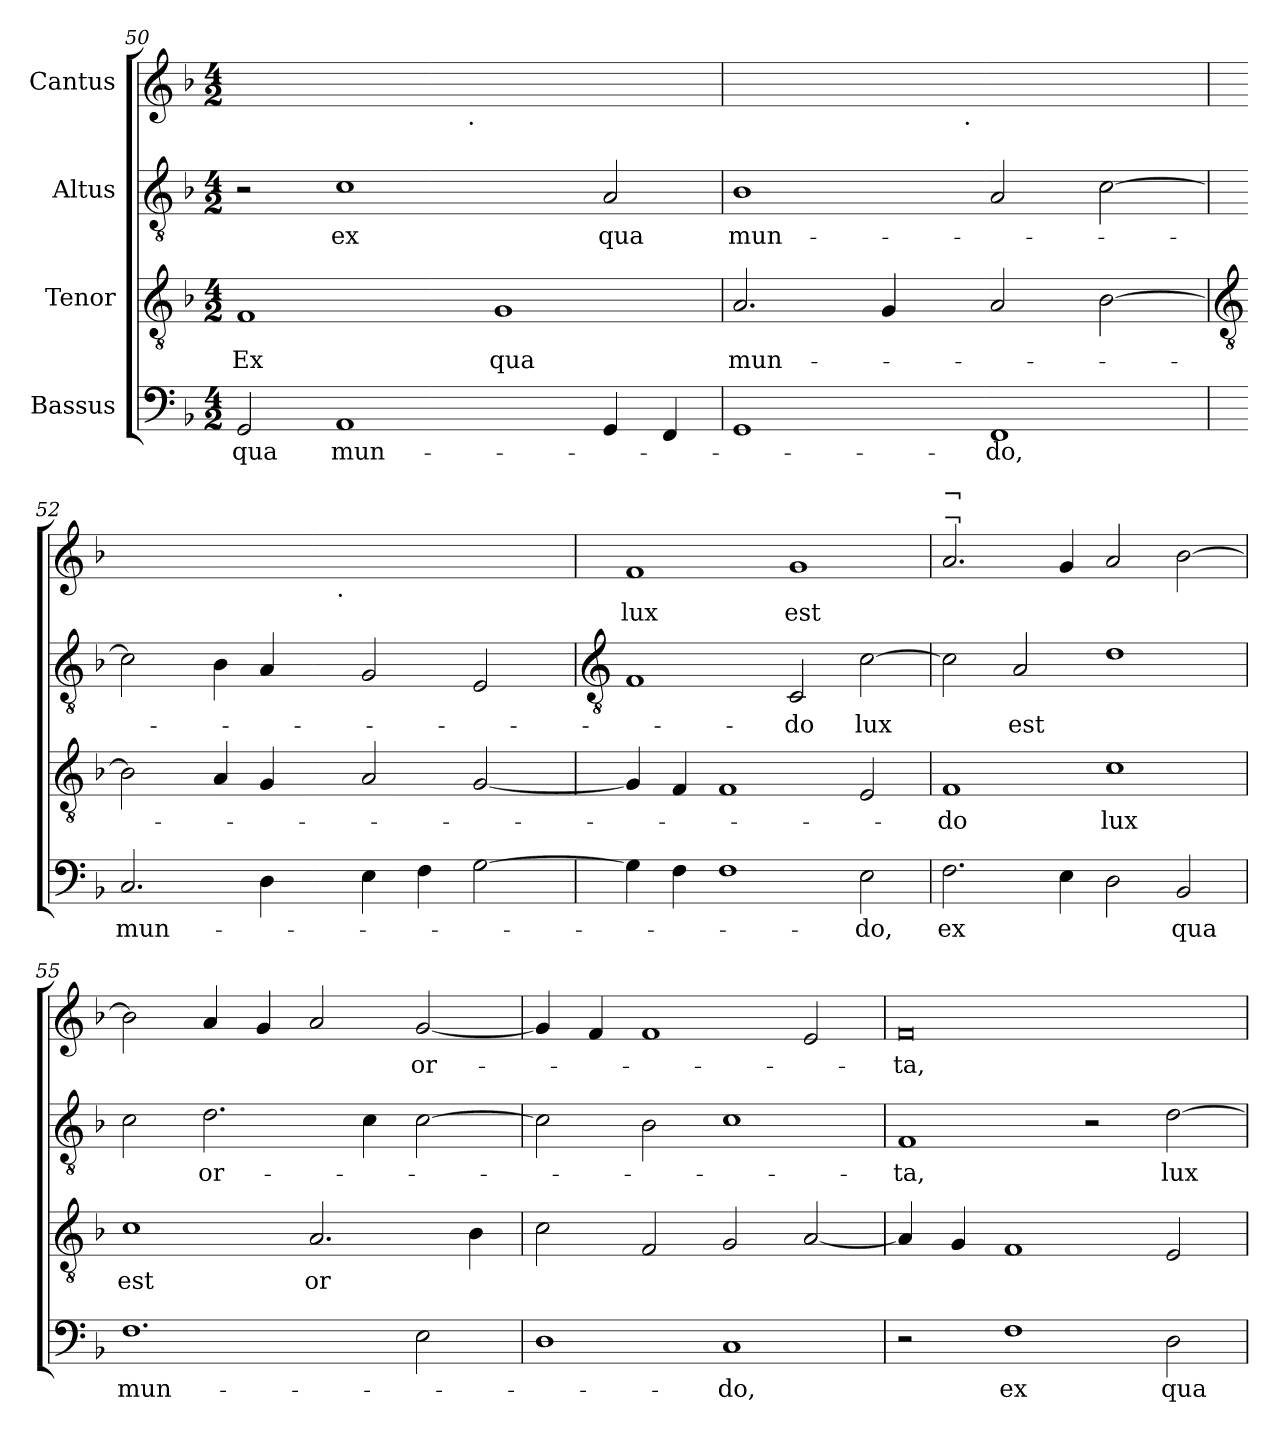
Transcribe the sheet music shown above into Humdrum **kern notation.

**kern	**text	**kern	**text	**kern	**text	**kern	**text
*part4	*part4	*part3	*part3	*part2	*part2	*part1	*part1
*staff4	*staff4	*staff3	*staff3	*staff2	*staff2	*staff1	*staff1
*I"Bassus	*	*I"Tenor	*	*I"Altus	*	*I"Cantus	*
!!LO:LB:g=z
*clefF4	*	*clefGv2	*	*clefGv2	*	*clefG2	*
*k[b-]	*	*k[b-]	*	*k[b-]	*	*k[b-]	*
*F:	*	*F:	*	*F:	*	*F:	*
*M4/2	*	*M4/2	*	*M4/2	*	*M4/2	*
=50	=50	=50	=50	=50	=50	=50	=50
!	!LO:LY:b	!	!LO:LY:b	!	!	!	!
2GG/	qua	1F	Ex	2r	.	4ryy	.
.	.	.	.	.	.	4ryy	.
!	!LO:LY:b	!	!	!	!LO:LY:b	!	!
1AA	mun-	.	.	1c	ex	4ryy	.
.	.	.	.	.	.	32ryy	.
.	.	.	.	.	.	32ryy	.
.	.	.	.	.	.	32ryy	.
.	.	.	.	.	.	32ryy	.
.	.	.	.	.	.	32ryy	.
.	.	.	.	.	.	32ryy	.
!	!	!	!	!	!	!LO:TX:b:t=.	!
.	.	.	.	.	.	32ryy	.
.	.	.	.	.	.	4ryy	.
!	!	!	!LO:LY:b	!	!	!	!
.	.	1G	qua	.	.	.	.
.	.	.	.	.	.	4ryy	.
.	.	.	.	.	.	4ryy	.
!	!	!	!	!	!LO:LY:b	!	!
4GG/	.	.	.	2A/	qua	.	.
.	.	.	.	.	.	4ryy	.
4FF/	.	.	.	.	.	.	.
.	.	.	.	.	.	32ryy	.
=51	=51	=51	=51	=51	=51	=51	=51
!	!	!	!LO:LY:b	!	!LO:LY:b	!	!
1GG	.	2.A/	mun-	1B-	mun-	4ryy	.
.	.	.	.	.	.	4ryy	.
.	.	.	.	.	.	4ryy	.
.	.	4G/	.	.	.	32ryy	.
.	.	.	.	.	.	32ryy	.
.	.	.	.	.	.	32ryy	.
.	.	.	.	.	.	32ryy	.
.	.	.	.	.	.	32ryy	.
.	.	.	.	.	.	32ryy	.
!	!	!	!	!	!	!LO:TX:b:t=.	!
.	.	.	.	.	.	32ryy	.
.	.	.	.	.	.	4ryy	.
!	!LO:LY:b	!	!	!	!	!	!
1FF	-do,	2A/	.	2A/	.	.	.
.	.	.	.	.	.	4ryy	.
.	.	.	.	.	.	4ryy	.
.	.	[2B-\	.	[2c\	.	.	.
.	.	.	.	.	.	4ryy	.
.	.	.	.	.	.	32ryy	.
!!LO:LB:g=z
=52	=52	=52	=52	=52	=52	=52	=52
*	*	*clefGv2	*	*	*	*	*
!	!LO:LY:b	!	!	!	!	!	!
2.C/	mun-	2B-\]	.	2c\]	.	4ryy	.
.	.	.	.	.	.	4ryy	.
.	.	4A/	.	4B-\	.	4ryy	.
4D\	.	4G/	.	4A/	.	32ryy	.
.	.	.	.	.	.	32ryy	.
.	.	.	.	.	.	32ryy	.
.	.	.	.	.	.	32ryy	.
.	.	.	.	.	.	32ryy	.
.	.	.	.	.	.	32ryy	.
!	!	!	!	!	!	!LO:TX:b:t=.	!
.	.	.	.	.	.	32ryy	.
.	.	.	.	.	.	4ryy	.
4E\	.	2A/	.	2G/	.	.	.
.	.	.	.	.	.	4ryy	.
4F\	.	.	.	.	.	.	.
.	.	.	.	.	.	4ryy	.
[2G\	.	[2G/	.	2E/	.	.	.
.	.	.	.	.	.	4ryy	.
.	.	.	.	.	.	32ryy	.
!!LO:LB:g=z
=53	=53	=53	=53	=53	=53	=53	=53
*	*	*	*	*clefGv2	*	*	*
!	!	!	!	!	!	!	!LO:LY:b
4G\]	.	4G/]	.	1F	.	1f	lux
4F\	.	4F/	.	.	.	.	.
1F	.	1F	.	.	.	.	.
!	!	!	!	!	!LO:LY:b	!	!LO:LY:b
.	.	.	.	2C/	-do	1g	est
!	!LO:LY:b	!	!	!	!LO:LY:b	!	!
2E\	-do,	2E/	.	[2c\	lux	.	.
=54	=54	=54	=54	=54	=54	=54	=54
!	!	!	!	!	!	!LO:TX:a:t=¬	!
!	!	!	!	!	!	!LO:TX:a:t=¬	!
!	!LO:LY:b	!	!LO:LY:b	!	!	!	!
2.F\	ex	1F	-do	2c\]	.	2.a/	.
!	!	!	!	!	!LO:LY:b	!	!
.	.	.	.	2A/	est	.	.
4E\	.	.	.	.	.	4g/	.
!	!	!	!LO:LY:b	!	!	!	!
2D\	.	1c	lux	1d	.	2a/	.
!	!LO:LY:b	!	!	!	!	!	!
2BB-/	qua	.	.	.	.	[2b-\	.
=55	=55	=55	=55	=55	=55	=55	=55
!	!LO:LY:b	!	!LO:LY:b	!	!	!	!
1.F	mun-	1c	est	2c\	.	2b-\]	.
!	!	!	!	!	!LO:LY:b	!	!
.	.	.	.	2.d\	or-	4a/	.
.	.	.	.	.	.	4g/	.
!	!	!	!LO:LY:b	!	!	!	!
.	.	2.A/	or	.	.	2a/	.
.	.	.	.	4c\	.	.	.
!	!	!	!	!	!	!	!LO:LY:b
2E\	.	.	.	[2c\	.	[2g/	or-
.	.	4B-\	.	.	.	.	.
=56	=56	=56	=56	=56	=56	=56	=56
1D	.	2c\	.	2c\]	.	4g/]	.
.	.	.	.	.	.	4f/	.
.	.	2F/	.	2B-\	.	1f	.
!	!LO:LY:b	!	!	!	!	!	!
1C	-do,	2G/	.	1c	.	.	.
.	.	[2A/	.	.	.	2e/	.
=57	=57	=57	=57	=57	=57	=57	=57
!	!	!	!	!	!LO:LY:b	!	!LO:LY:b
2r	.	4A/]	.	1F	-ta,	0f	-ta,
.	.	4G/	.	.	.	.	.
!	!LO:LY:b	!	!	!	!	!	!
1F	ex	1F	.	.	.	.	.
.	.	.	.	2r	.	.	.
!	!LO:LY:b	!	!	!	!LO:LY:b	!	!
2D\	qua	2E/	.	[2d\	lux	.	.
=	=	=	=	=	=	=	=
*-	*-	*-	*-	*-	*-	*-	*-
